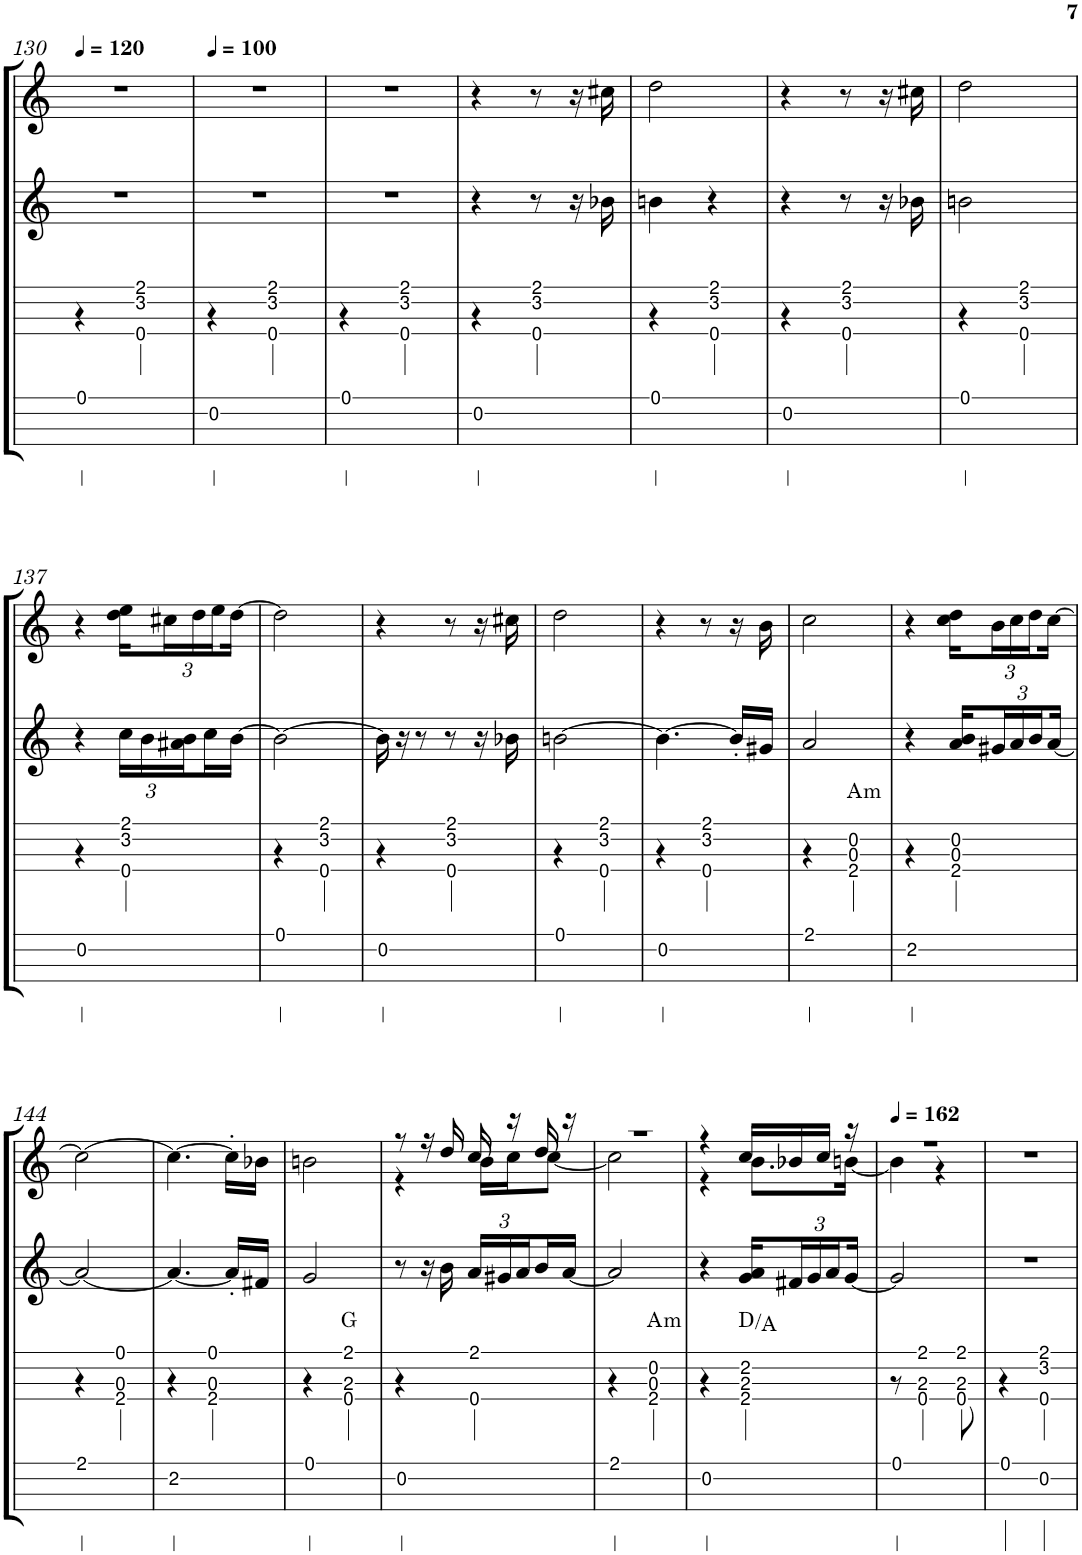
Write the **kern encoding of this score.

**kern	**kern	**harte	**kern	**kern
*part4	*part3	*part3	*part2	*part1
*staff4	*staff3	*	*staff2	*staff1
*I"Bass Guitar	*I"Ukulele	*	*I"Mandolin	*I"Mandolin
*	*	*	*I'Mdln	*I'Mdln
!!LO:PB:g=z
*	*	*	*clefG2	*clefG2
*k[]	*k[]	*	*k[]	*k[]
*M2/4	*M2/4	*	*M2/4	*M2/4
*MM120	*MM120	*	*MM120	*MM120
=130	=130	=130	=130	=130
2GG\	4r	.	2r	2r
.	4G\ 4g\ 4b\	.	.	.
=131	=131	=131	=131	=131
*	*	*	*	*MM100
2DD\	4r	.	2r	2r
.	4G\ 4g\ 4b\	.	.	.
=132	=132	=132	=132	=132
2GG\	4r	.	2r	2r
.	4G\ 4g\ 4b\	.	.	.
=133	=133	=133	=133	=133
2DD\	4r	.	4r	4r
.	4G\ 4g\ 4b\	.	8r	8r
.	.	.	16r	16r
.	.	.	16b-X\	16cc#X\
=134	=134	=134	=134	=134
2GG\	4r	.	4bn\	2dd\
.	4G\ 4g\ 4b\	.	4r	.
=135	=135	=135	=135	=135
2DD\	4r	.	4r	4r
.	4G\ 4g\ 4b\	.	8r	8r
.	.	.	16r	16r
.	.	.	16b-X\	16cc#X\
=136	=136	=136	=136	=136
2GG\	4r	.	2bn\	2dd\
.	4G\ 4g\ 4b\	.	.	.
!!LO:LB:g=z
=137	=137	=137	=137	=137
2DD\	4r	.	4r	4r
*	*	*	*Xbrackettup	*
.	4G\ 4g\ 4b\	.	24cc\LL	16dd\ 16ee\LL
.	.	.	24b\	.
*	*	*	*	*Xbrackettup
.	.	.	.	24cc#X\L
.	.	.	24a#X\ 24b\J	.
.	.	.	.	24dd\
.	.	.	16cc\L	.
.	.	.	.	24ee\
.	.	.	[16b\JJ	[16dd\JJ
=138	=138	=138	=138	=138
2GG\	4r	.	2b\_	2dd\]
.	4G\ 4g\ 4b\	.	.	.
=139	=139	=139	=139	=139
2DD\	4r	.	16b\]	4r
.	.	.	16r	.
.	.	.	8r	.
.	4G\ 4g\ 4b\	.	8r	8r
.	.	.	16r	16r
.	.	.	16b-X\	16cc#X\
=140	=140	=140	=140	=140
2GG\	4r	.	[2bn\	2dd\
.	4G\ 4g\ 4b\	.	.	.
=141	=141	=141	=141	=141
2DD\	4r	.	4.b\_	4r
.	4G\ 4g\ 4b\	.	.	8r
.	.	.	16b'/LL]	16r
.	.	.	16g#X/JJ	16b\
=142	=142	=142	=142	=142
2AA\	4r	.	2a/	2cc\
!	!	!LO:H:kt=m	!	!
.	4A\ 4c\ 4e\	A:min	.	.
=143	=143	=143	=143	=143
2EE\	4r	.	4r	4r
.	4A\ 4c\ 4e\	.	16a/ 16b/LL	16cc\ 16dd\LL
.	.	.	24g#X/L	24b\L
.	.	.	24a/	24cc\
.	.	.	24b/	24dd\
.	.	.	[16a/JJ	[16cc\JJ
!!LO:LB:g=z
=144	=144	=144	=144	=144
2AA\	4r	.	2a/_	2cc\_
.	4A\ 4c\ 4a\	.	.	.
=145	=145	=145	=145	=145
2EE\	4r	.	4.a/_	4.cc\_
.	4A\ 4c\ 4a\	.	.	.
.	.	.	16a'/LL]	16cc'\LL]
.	.	.	16f#X/JJ	16b-X\JJ
=146	=146	=146	=146	=146
2GG\	4r	.	2g/	2bn\
.	4G\ 4d\ 4b\	G:maj	.	.
=147	=147	=147	=147	=147
*	*	*	*	*^
2DD\	4r	.	8r	8r	4r
.	.	.	16r	16r	.
.	.	.	16b\	16dd/	.
.	4G\ 4b\	.	24a/LL	16cc/	16b\LL
.	.	.	24g#X/	.	.
.	.	.	.	16r	16cc\J
.	.	.	24a/J	.	.
.	.	.	16b/L	16dd/	[8cc\J
.	.	.	[16a/JJ	16r	.
=148	=148	=148	=148	=148	=148
2AA\	4r	.	2a/]	2r	2cc\]
!	!	!LO:H:kt=m	!	!	!
.	4A\ 4c\ 4e\	A:min	.	.	.
=149	=149	=149	=149	=149	=149
2DD\	4r	.	4r	4r	4r
.	4A\ 4d\ 4f#\	D:maj/5	16g/ 16a/LL	16cc/LL	8.b\L
.	.	.	24f#X/L	16b-X/	.
.	.	.	24g/	.	.
.	.	.	.	16cc/JJ	.
.	.	.	24a/	.	.
.	.	.	[16g/JJ	16r	[16bn\Jk
=150	=150	=150	=150	=150	=150
*	*	*	*	*MM162	*
2GG\	8r	.	2g/]	2r	4b\]
.	4G\ 4d\ 4b\	.	.	.	.
.	.	.	.	.	4r
.	8G\ 8d\ 8b\	.	.	.	.
*	*	*	*	*v	*v
=151	=151	=151	=151	=151
4GG\	4r	.	2r	2r
4DD\	4G\ 4g\ 4b\	.	.	.
=	=	=	=	=
*-	*-	*-	*-	*-
